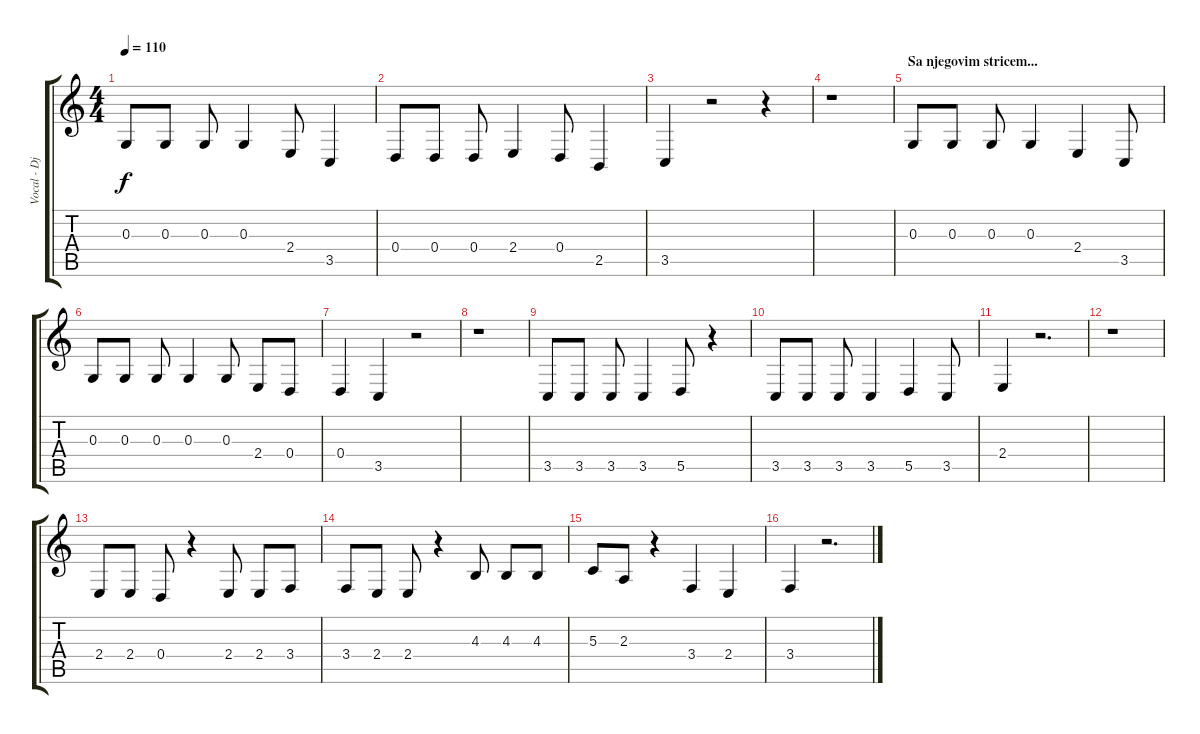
\track ("Vocal - Djordje Balasevic" "Vocal - Dj") {instrument trumpet}
\staff {score tabs}
\tuning (E4 B3 G3 D3 A2 E2) {hide}
\ts (4 4)
\tempo 110
\clef g2
\ks c
0.3.8{dy f} 0.3.8 0.3.8 0.3.4 2.4.8 3.5.4 |
0.4.8 0.4.8 0.4.8 2.4.4 0.4.8 2.5.4 |
3.5.4 r.2 r.4 |
r.1 |
\section ("" "Sa njegovim stricem...")
0.3.8 0.3.8 0.3.8 0.3.4 2.4.4 3.5.8 |
0.3.8 0.3.8 0.3.8 0.3.4 0.3.8 2.4.8 0.4.8 |
0.4.4 3.5.4 r.2 |
r.1 |
3.5.8 3.5.8 3.5.8 3.5.4 5.5.8 r.4 |
3.5.8 3.5.8 3.5.8 3.5.4 5.5.4 3.5.8 |
2.4.4 r.2{d} |
r.1 |
2.4.8 2.4.8 0.4.8 r.4 2.4.8 2.4.8 3.4.8 |
3.4.8 2.4.8 2.4.8 r.4 4.3.8 4.3.8 4.3.8 |
5.3.8 2.3.8 r.4 3.4.4 2.4.4 |
3.4.4 r.2{d}
